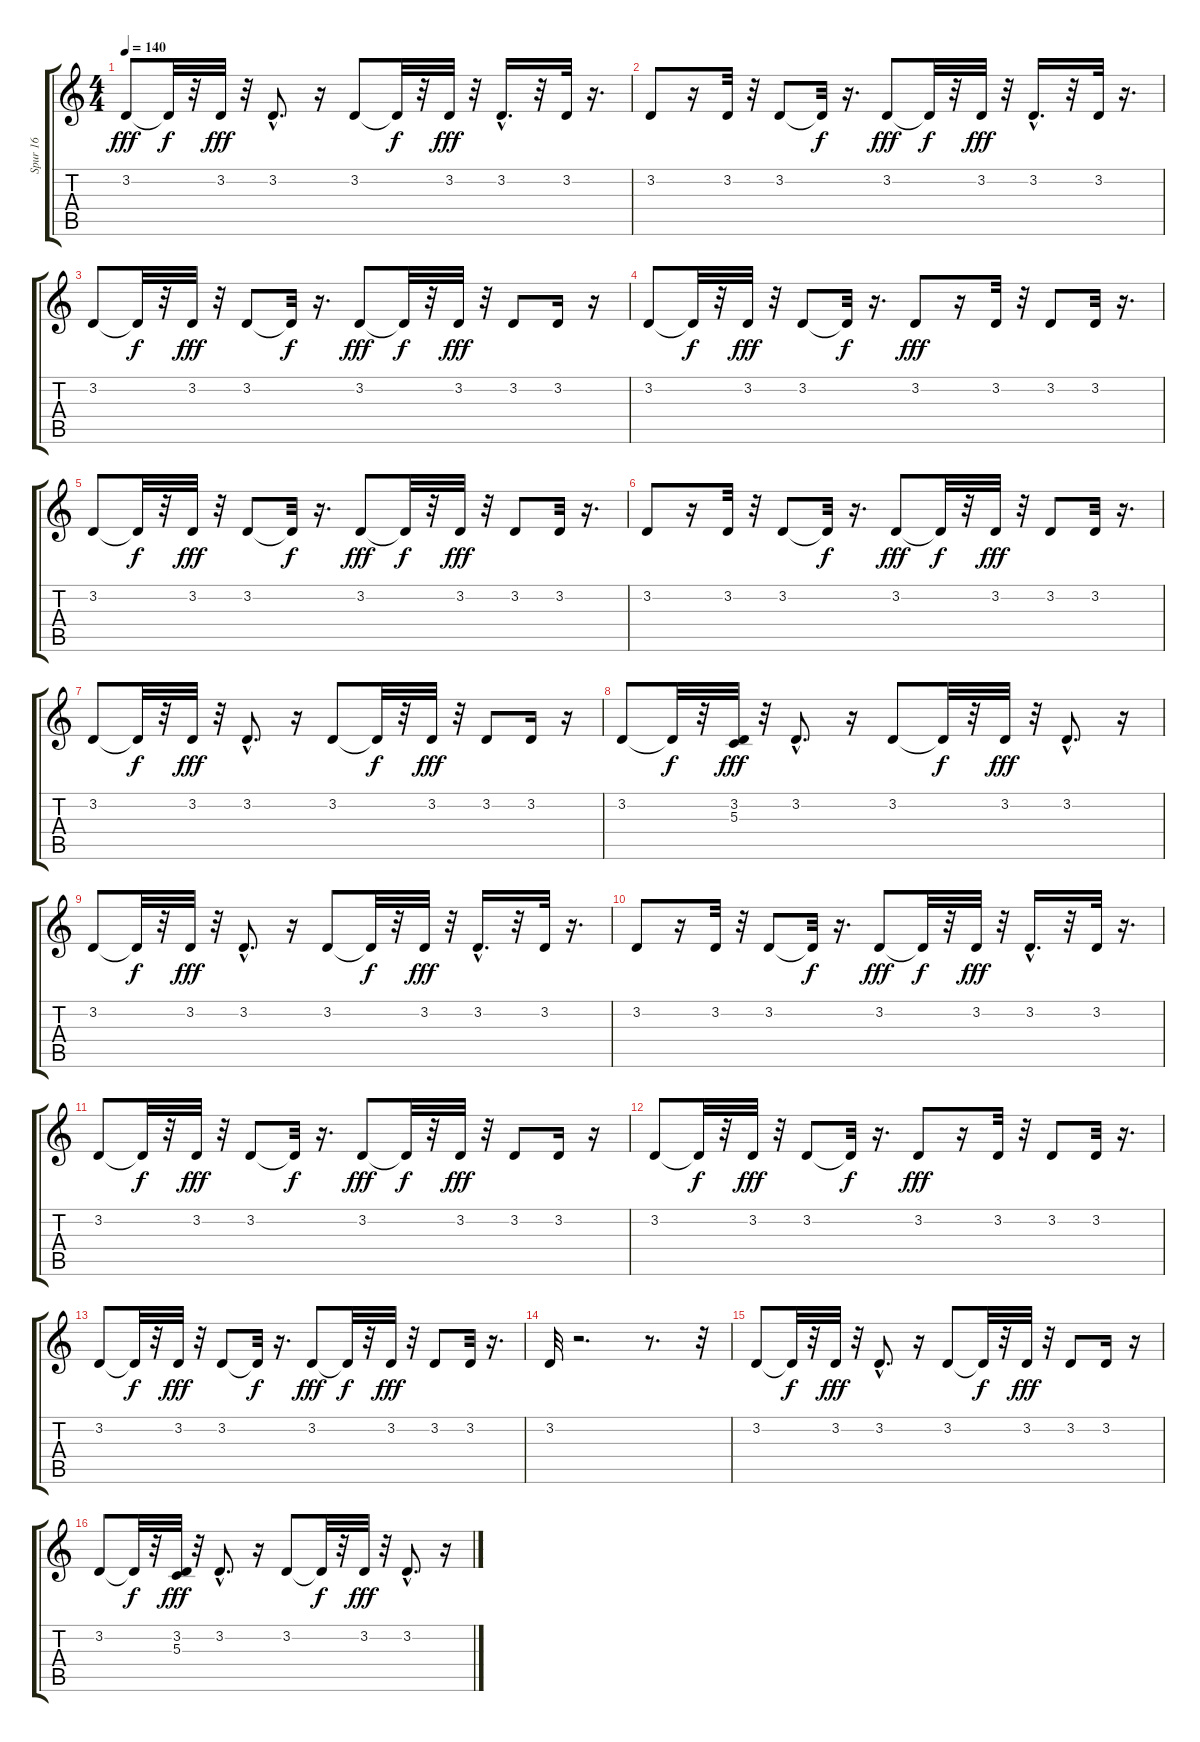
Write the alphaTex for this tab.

\track ("Spur 16" "Spur 16") {instrument synthdrum}
\staff {score tabs}
\tuning (E4 B3 G3 D3 A2 E2) {hide}
\ts (4 4)
\tempo 140
\clef g2
\ks c
3.2.8{dy fff} 3.2{t}.32{dy f} r.32 3.2.32{dy fff} r.32 3.2{hac}.8{d} r.16 3.2.8 3.2{t}.32{dy f} r.32 3.2.32{dy fff} r.32 3.2{hac}.16{d} r.32 3.2.32 r.16{d} |
3.2.8 r.16 3.2.32 r.32 3.2.8 3.2{t}.32{dy f} r.16{d} 3.2.8{dy fff} 3.2{t}.32{dy f} r.32 3.2.32{dy fff} r.32 3.2{hac}.16{d} r.32 3.2.32 r.16{d} |
3.2.8 3.2{t}.32{dy f} r.32 3.2.32{dy fff} r.32 3.2.8 3.2{t}.32{dy f} r.16{d} 3.2.8{dy fff} 3.2{t}.32{dy f} r.32 3.2.32{dy fff} r.32 3.2.8 3.2.16 r.16 |
3.2.8 3.2{t}.32{dy f} r.32 3.2.32{dy fff} r.32 3.2.8 3.2{t}.32{dy f} r.16{d} 3.2.8{dy fff} r.16 3.2.32 r.32 3.2.8 3.2.32 r.16{d} |
3.2.8 3.2{t}.32{dy f} r.32 3.2.32{dy fff} r.32 3.2.8 3.2{t}.32{dy f} r.16{d} 3.2.8{dy fff} 3.2{t}.32{dy f} r.32 3.2.32{dy fff} r.32 3.2.8 3.2.32 r.16{d} |
3.2.8 r.16 3.2.32 r.32 3.2.8 3.2{t}.32{dy f} r.16{d} 3.2.8{dy fff} 3.2{t}.32{dy f} r.32 3.2.32{dy fff} r.32 3.2.8 3.2.32 r.16{d} |
3.2.8 3.2{t}.32{dy f} r.32 3.2.32{dy fff} r.32 3.2{hac}.8{d} r.16 3.2.8 3.2{t}.32{dy f} r.32 3.2.32{dy fff} r.32 3.2.8 3.2.16 r.16 |
3.2.8 3.2{t}.32{dy f} r.32 (3.2 5.3).32{dy fff} r.32 3.2{hac}.8{d} r.16 3.2.8 3.2{t}.32{dy f} r.32 3.2.32{dy fff} r.32 3.2{hac}.8{d} r.16 |
3.2.8 3.2{t}.32{dy f} r.32 3.2.32{dy fff} r.32 3.2{hac}.8{d} r.16 3.2.8 3.2{t}.32{dy f} r.32 3.2.32{dy fff} r.32 3.2{hac}.16{d} r.32 3.2.32 r.16{d} |
3.2.8 r.16 3.2.32 r.32 3.2.8 3.2{t}.32{dy f} r.16{d} 3.2.8{dy fff} 3.2{t}.32{dy f} r.32 3.2.32{dy fff} r.32 3.2{hac}.16{d} r.32 3.2.32 r.16{d} |
3.2.8 3.2{t}.32{dy f} r.32 3.2.32{dy fff} r.32 3.2.8 3.2{t}.32{dy f} r.16{d} 3.2.8{dy fff} 3.2{t}.32{dy f} r.32 3.2.32{dy fff} r.32 3.2.8 3.2.16 r.16 |
3.2.8 3.2{t}.32{dy f} r.32 3.2.32{dy fff} r.32 3.2.8 3.2{t}.32{dy f} r.16{d} 3.2.8{dy fff} r.16 3.2.32 r.32 3.2.8 3.2.32 r.16{d} |
3.2.8 3.2{t}.32{dy f} r.32 3.2.32{dy fff} r.32 3.2.8 3.2{t}.32{dy f} r.16{d} 3.2.8{dy fff} 3.2{t}.32{dy f} r.32 3.2.32{dy fff} r.32 3.2.8 3.2.32 r.16{d} |
3.2.32 r.2{d} r.8{d} r.32 |
3.2.8 3.2{t}.32{dy f} r.32 3.2.32{dy fff} r.32 3.2{hac}.8{d} r.16 3.2.8 3.2{t}.32{dy f} r.32 3.2.32{dy fff} r.32 3.2.8 3.2.16 r.16 |
3.2.8 3.2{t}.32{dy f} r.32 (3.2 5.3).32{dy fff} r.32 3.2{hac}.8{d} r.16 3.2.8 3.2{t}.32{dy f} r.32 3.2.32{dy fff} r.32 3.2{hac}.8{d} r.16
